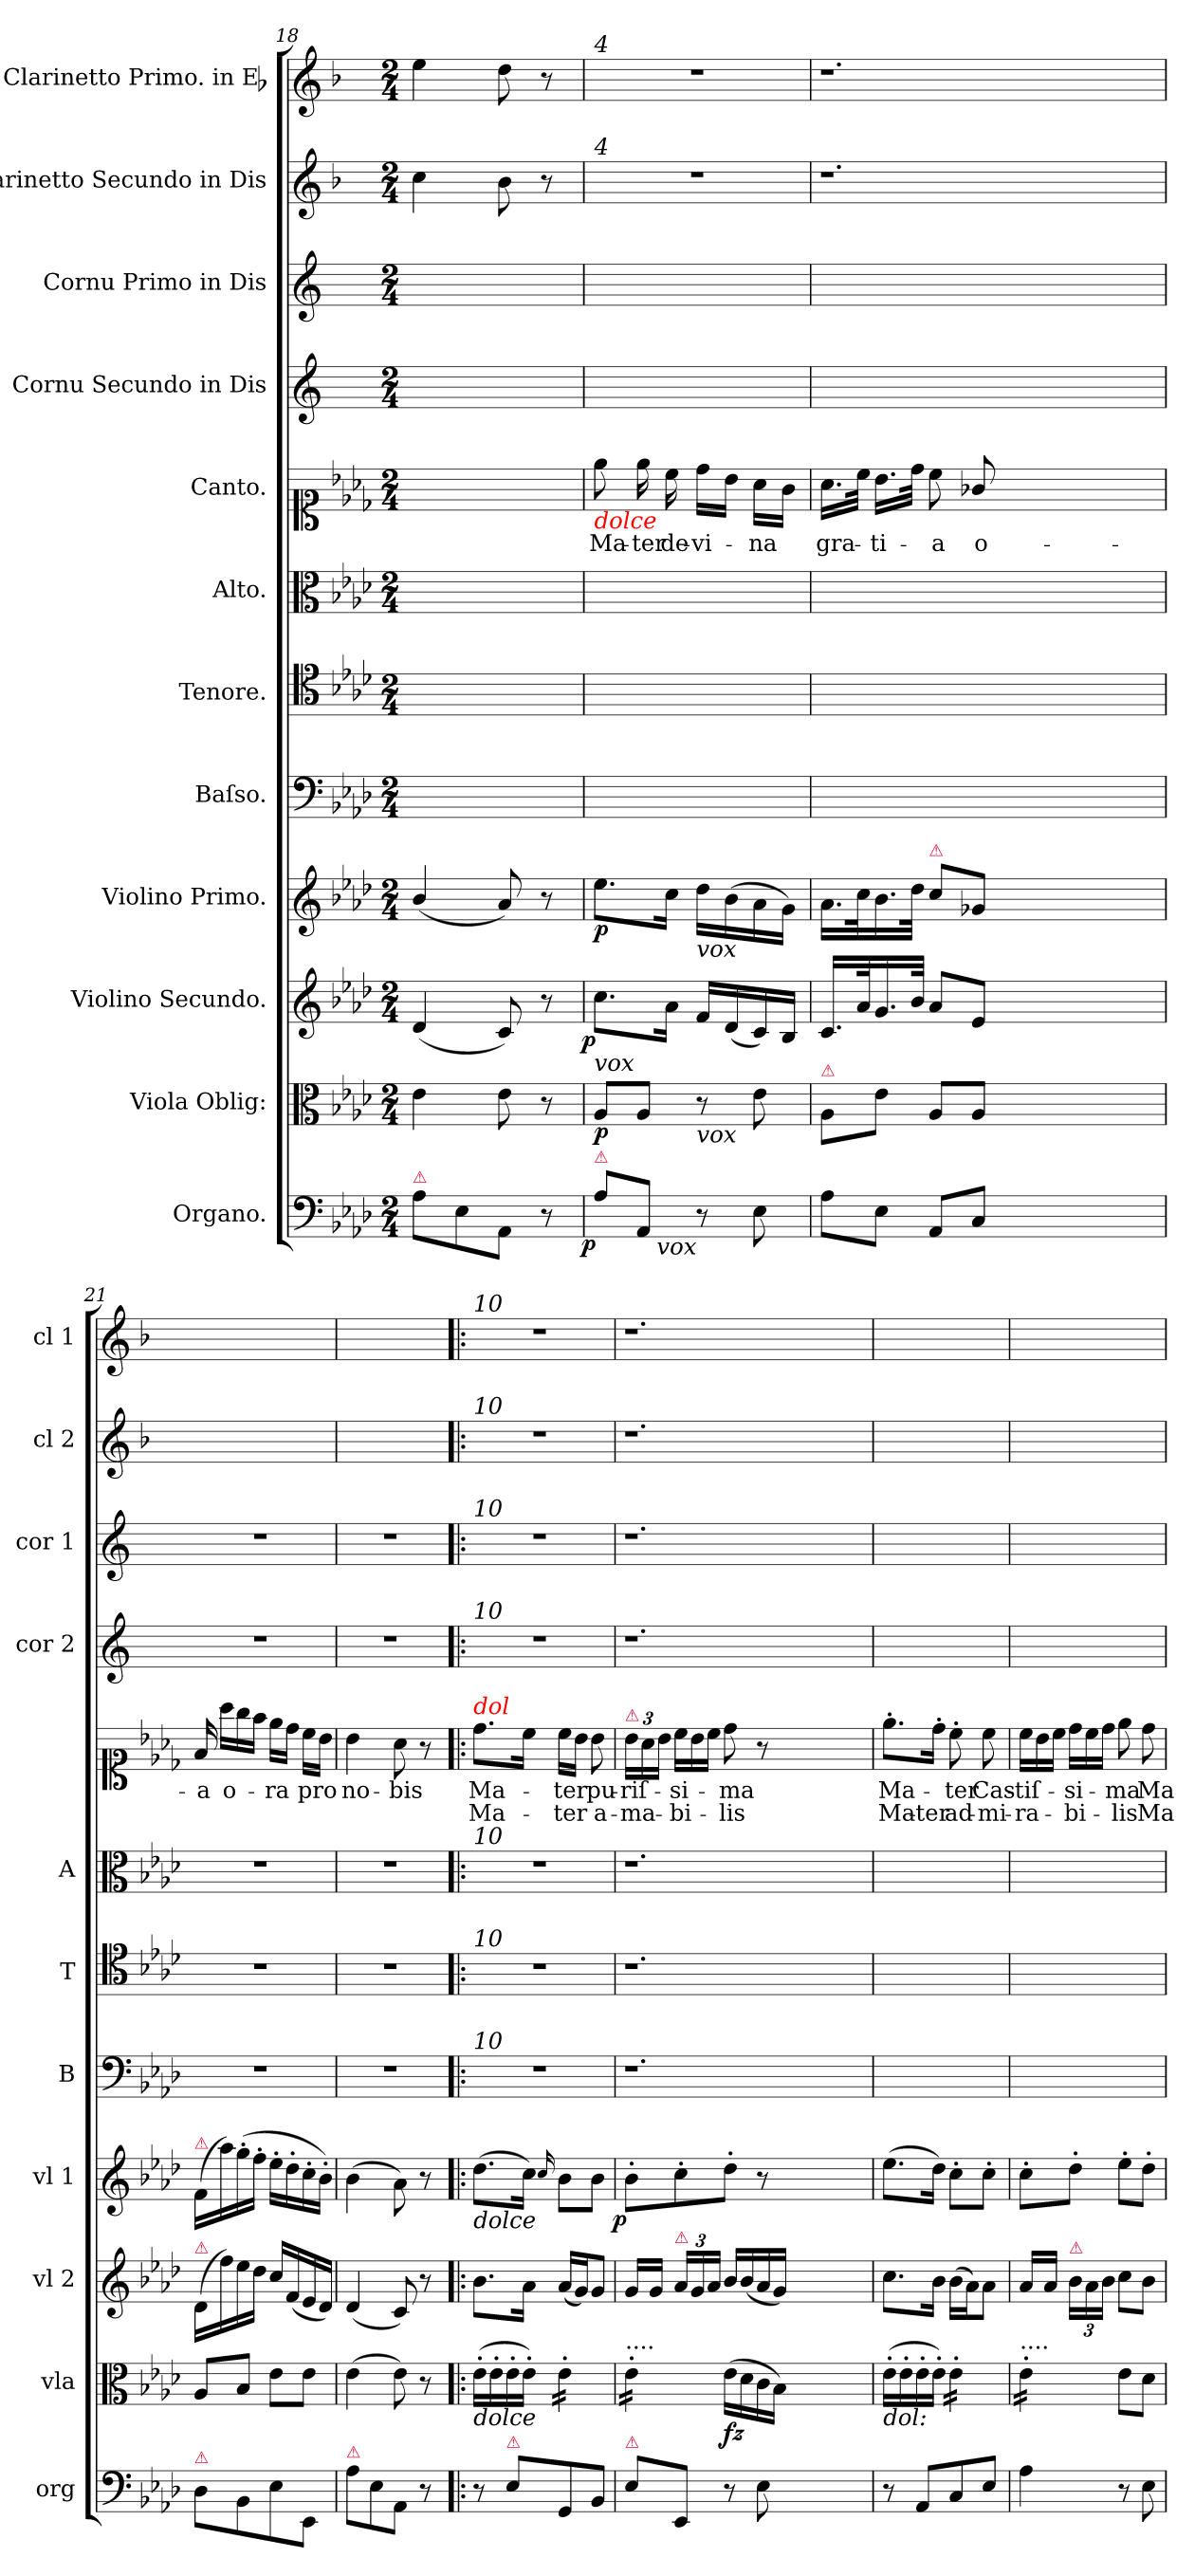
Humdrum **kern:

**kern	**dynam	**kern	**dynam	**kern	**dynam	**kern	**dynam	**kern	**kern	**kern	**kern	**text	**text	**kern	**kern	**kern	**kern
*part12	*part12	*part11	*part11	*part10	*part10	*part9	*part9	*part8	*part7	*part6	*part5	*part5	*part5	*part4	*part3	*part2	*part1
*staff12	*staff12	*staff11	*staff11	*staff10	*staff10	*staff9	*staff9	*staff8	*staff7	*staff6	*staff5	*staff5	*staff5	*staff4	*staff3	*staff2	*staff1
*I"Organo.	*	*I"Viola Oblig:	*	*I"Violino Secundo.	*	*I"Violino Primo.	*	*I"Baſso.	*I"Tenore.	*I"Alto.	*I"Canto.	*	*	*I"Cornu Secundo in Dis	*I"Cornu Primo in Dis	*I"Clarinetto Secundo in Dis	*I"Clarinetto Primo. in Eb
*I'org	*	*I'vla	*	*I'vl 2	*	*I'vl 1	*	*I'B	*I'T	*I'A	*	*	*	*I'cor 2	*I'cor 1	*I'cl 2	*I'cl 1
*clefF4	*	*clefC3	*	*clefG2	*	*clefG2	*	*clefF4	*clefC4	*clefC3	*clefC1	*	*	*clefG2	*clefG2	*clefG2	*clefG2
*	*	*	*	*	*	*	*	*	*	*	*	*	*	*ITrd5c9	*ITrd5c9	*ITrd1c2	*ITrd1c2
*k[b-e-a-d-]	*	*k[b-e-a-d-]	*	*k[b-e-a-d-]	*	*k[b-e-a-d-]	*	*k[b-e-a-d-]	*k[b-e-a-d-]	*k[b-e-a-d-]	*k[b-e-a-d-]	*	*	*	*	*k[b-e-a-]	*k[b-e-a-]
*M2/4	*	*M2/4	*	*M2/4	*	*M2/4	*	*M2/4	*M2/4	*M2/4	*M2/4	*	*	*M2/4	*M2/4	*M2/4	*M2/4
=18	=18	=18	=18	=18	=18	=18	=18	=18	=18	=18	=18	=18	=18	=18	=18	=18	=18
!LO:TX:a:color=crimson:t=⚠	!	!	!	!	!	!	!	!	!	!	!	!	!	!	!	!	!
8A-\L	.	4e-\	.	(4d-/	.	(4b-/	.	2ryy	2ryy	2ryy	2ryy	.	.	2ryy	2ryy	4b-\	4dd\
8E-\	.	.	.	.	.	.	.	.	.	.	.	.	.	.	.	.	.
8AA-/J	.	8e-\	.	8c/)	.	8a-/)	.	.	.	.	.	.	.	.	.	8a-\	8cc\
8r	.	8r	.	8r	.	8r	.	.	.	.	.	.	.	.	.	8r	8r
=19	=19	=19	=19	=19	=19	=19	=19	=19	=19	=19	=19	=19	=19	=19	=19	=19	=19
!	!	!	!	!	!	!	!	!	!	!	!	!	!	!	!	!	!LO:TX:a:i:t=4
!	!	!	!	!	!	!	!	!	!	!	!	!	!	!	!	!LO:TX:a:i:t=4	!
!	!	!	!	!	!	!	!	!	!	!	!LO:TX:b:i:color=red:t=dolce	!	!	!	!	!	!
!	!	!	!	!LO:TX:b:i:t=vox	!	!	!	!	!	!	!	!	!	!	!	!	!
!LO:TX:a:color=crimson:t=⚠	!	!	!	!	!	!	!	!	!	!	!	!	!	!	!	!	!
!	!LO:DY:rj	!	!	!	!LO:DY:rj	!	!	!	!	!	!	!	!	!	!	!	!
8A-\L	p	8A-/L	p	8.cc\L	p	8.ee-\L	p	2ryy	2ryy	2ryy	8ee-\	Ma-	.	2ryy	2ryy	2r	2r
8AA-/J	.	8A-/J	.	.	.	.	.	.	.	.	16ee-\	-ter	.	.	.	.	.
.	.	.	.	16a-\Jk	.	16cc\Jk	.	.	.	.	16cc\	de-	.	.	.	.	.
!	!	!	!	!	!	!LO:TX:b:i:t=vox	!	!	!	!	!	!	!	!	!	!	!
!	!	!LO:TX:b:i:t=vox	!	!	!	!	!	!	!	!	!	!	!	!	!	!	!
!LO:TX:b:i:rj:t=vox	!	!	!	!	!	!	!	!	!	!	!	!	!	!	!	!	!
8r	.	8r	.	16f/LL	.	16dd-\LL	.	.	.	.	16dd-\LL	-vi-	.	.	.	.	.
.	.	.	.	(16d-/	.	(16b-\	.	.	.	.	16b-\JJ	.	.	.	.	.	.
8E-\	.	8e-\	.	16c/)	.	16a-\	.	.	.	.	16a-\LL	-na	.	.	.	.	.
.	.	.	.	16B-/JJ	.	16g\JJ)	.	.	.	.	16g\JJ	.	.	.	.	.	.
=20	=20	=20	=20	=20	=20	=20	=20	=20	=20	=20	=20	=20	=20	=20	=20	=20	=20
!	!	!LO:TX:a:color=crimson:t=⚠	!	!	!	!	!	!	!	!	!	!	!	!	!	!	!
8A-\L	.	8A-\L	.	16.c/LL	.	16.a-\LL	.	1.ryy	1.ryy	1.ryy	16.a-\LL	gra-	.	1.ryy	1.ryy	1.r	1.r
.	.	.	.	32a-/K	.	32cc\K	.	.	.	.	32cc\JJk	.	.	.	.	.	.
8E-\J	.	8e-\J	.	16.g/	.	16.b-\	.	.	.	.	16.b-\LL	-ti-	.	.	.	.	.
.	.	.	.	32b-/JJk	.	32dd-\JJk	.	.	.	.	32dd-\JJk	.	.	.	.	.	.
!	!	!	!	!	!	!LO:TX:a:color=crimson:t=⚠	!	!	!	!	!	!	!	!	!	!	!
8AA-/L	.	8A-/L	.	8a-/L	.	8cc\L	.	.	.	.	8cc\	-a	.	.	.	.	.
8C/J	.	8A-/J	.	8e-/J	.	8g-X/J	.	.	.	.	8g-X/	o-	.	.	.	.	.
1ryy	.	1ryy	.	1ryy	.	1ryy	.	.	.	.	1ryy	.	.	.	.	.	.
=21	=21	=21	=21	=21	=21	=21	=21	=21	=21	=21	=21	=21	=21	=21	=21	=21	=21
!	!	!	!	!	!	!LO:TX:a:color=crimson:t=⚠	!	!	!	!	!	!	!	!	!	!	!
!	!	!	!	!LO:TX:a:color=crimson:t=⚠	!	!	!	!	!	!	!	!	!	!	!	!	!
!LO:TX:a:color=crimson:t=⚠	!	!	!	!	!	!	!	!	!	!	!	!	!	!	!	!	!
8D-\L	.	8A-/L	.	(16d-/LL	.	(16f/LL	.	2r	2r	2r	16f/	-a	.	2r	2r	2ryy	2ryy
.	.	.	.	16ff\)	.	16aa-\)	.	.	.	.	16aa-\LL	o-	.	.	.	.	.
8BB-\	.	8B-/J	.	16ee-\	.	(16gg'\	.	.	.	.	16gg\	.	.	.	.	.	.
.	.	.	.	16dd-\JJ	.	16ff'\JJ	.	.	.	.	16ff\JJ	.	.	.	.	.	.
8E-\	.	8e-\L	.	16cc/LL	.	16ee-'\LL	.	.	.	.	16ee-\LL	-ra	.	.	.	.	.
.	.	.	.	(16f/	.	16dd-'\	.	.	.	.	16dd-\JJ	.	.	.	.	.	.
8EE-/J	.	8e-\J	.	16e-/	.	16cc'\	.	.	.	.	16cc\LL	pro	.	.	.	.	.
.	.	.	.	16d-/JJ)	.	16b-'\JJ)	.	.	.	.	16b-\JJ	.	.	.	.	.	.
=22	=22	=22	=22	=22	=22	=22	=22	=22	=22	=22	=22	=22	=22	=22	=22	=22	=22
!LO:TX:a:color=crimson:t=⚠	!	!	!	!	!	!	!	!	!	!	!	!	!	!	!	!	!
8A-\L	.	(4e-\	.	(4d-/	.	(4b-\	.	2r	2r	2r	4b-\	no-	.	2r	2r	2ryy	2ryy
8E-\	.	.	.	.	.	.	.	.	.	.	.	.	.	.	.	.	.
8AA-/J	.	8e-\)	.	8c/)	.	8a-\)	.	.	.	.	8a-\	-bis	.	.	.	.	.
8r	.	8r	.	8r	.	8r	.	.	.	.	8r	.	.	.	.	.	.
=23!|:	=23!|:	=23!|:	=23!|:	=23!|:	=23!|:	=23!|:	=23!|:	=23!|:	=23!|:	=23!|:	=23!|:	=23!|:	=23!|:	=23!|:	=23!|:	=23!|:	=23!|:
!	!	!	!	!	!	!	!	!	!	!	!	!	!	!	!	!	!LO:TX:a:i:t=10
!	!	!	!	!	!	!	!	!	!	!	!	!	!	!	!	!LO:TX:a:i:t=10	!
!	!	!	!	!	!	!	!	!	!	!	!	!	!	!	!LO:TX:a:i:t=10	!	!
!	!	!	!	!	!	!	!	!	!	!	!	!	!	!LO:TX:a:i:t=10	!	!	!
!	!	!	!	!	!	!	!	!	!	!	!LO:TX:a:i:color=red:t=dol	!	!	!	!	!	!
!	!	!	!	!	!	!	!	!	!	!LO:TX:a:i:t=10	!	!	!	!	!	!	!
!	!	!	!	!	!	!	!	!	!LO:TX:a:i:t=10	!	!	!	!	!	!	!	!
!	!	!	!	!	!	!	!	!LO:TX:a:i:t=10	!	!	!	!	!	!	!	!	!
!	!	!	!	!	!	!LO:TX:b:i:t=dolce	!	!	!	!	!	!	!	!	!	!	!
!	!	!LO:TX:b:i:t=dolce	!	!	!	!	!	!	!	!	!	!	!	!	!	!	!
!	!	!	!	!	!LO:DY:a	!	!	!	!	!	!	!	!	!	!	!	!
8r	.	(16e-'\LL	.	8.b-\L	piano	(8.dd-\L	.	2r	2r	2r	8.dd-\L	Ma-	Ma-	2r	2r	2r	2r
.	.	16e-'\	.	.	.	.	.	.	.	.	.	.	.	.	.	.	.
!LO:TX:a:color=crimson:t=⚠	!	!	!	!	!	!	!	!	!	!	!	!	!	!	!	!	!
8E-\L	.	16e-'\	.	.	.	.	.	.	.	.	.	.	.	.	.	.	.
.	.	16e-'\JJ)	.	16a-\Jk	.	16cc\Jk)	.	.	.	.	16cc\Jk	.	.	.	.	.	.
.	.	.	.	.	.	16qqcc/	.	.	.	.	.	.	.	.	.	.	.
!	!	!LO:TX:a:t=....	!	!	!	!	!	!	!	!	!	!	!	!	!	!	!
*	*	*tremolo	*	*	*	*	*	*	*	*	*	*	*	*	*	*	*
8GG/	.	16e-'\LL	.	(16a-/LL	.	8b-\L	.	.	.	.	16cc\LL	-ter	-ter	.	.	.	.
.	.	16e-'\	.	16g/J)	.	.	.	.	.	.	16b-\JJ	.	.	.	.	.	.
8BB-/J	.	16e-'\	.	8g/J	.	8b-\J	.	.	.	.	8b-\	pu-	a-	.	.	.	.
.	.	16e-'\JJ	.	.	.	.	.	.	.	.	.	.	.	.	.	.	.
=24	=24	=24	=24	=24	=24	=24	=24	=24	=24	=24	=24	=24	=24	=24	=24	=24	=24
!	!	!	!	!	!	!	!	!	!	!	!LO:TX:a:color=crimson:t=⚠	!	!	!	!	!	!
!	!	!LO:TX:a:t=....	!	!	!	!	!	!	!	!	!	!	!	!	!	!	!
!LO:TX:a:color=crimson:t=⚠	!	!	!	!	!	!	!	!	!	!	!	!	!	!	!	!	!
!	!	!	!	!	!	!	!LO:DY:rj	!	!	!	!	!	!	!	!	!	!
8E-\L	.	16e-'\LL	.	16g/LL	.	8b-'\L	p	1.r	1.r	1.r	24b-\LL	-riſ-	-ma-	1.r	1.r	1.r	1.r
.	.	.	.	.	.	.	.	.	.	.	24a-\	.	.	.	.	.	.
.	.	16e-'\	.	16g/JJ	.	.	.	.	.	.	.	.	.	.	.	.	.
.	.	.	.	.	.	.	.	.	.	.	24b-\JJ	.	.	.	.	.	.
*	*	*	*	*	*	*	*	*	*	*	*Xtuplet	*	*	*	*	*	*
!	!	!	!	!LO:TX:a:color=crimson:t=⚠	!	!	!	!	!	!	!	!	!	!	!	!	!
8EE-/J	.	16e-'\	.	24a-/LL	.	8cc'\	.	.	.	.	24cc\LL	-si-	-bi-	.	.	.	.
.	.	.	.	24g/	.	.	.	.	.	.	24b-\	.	.	.	.	.	.
.	.	16e-'\JJ	.	.	.	.	.	.	.	.	.	.	.	.	.	.	.
*	*	*Xtremolo	*	*	*	*	*	*	*	*	*	*	*	*	*	*	*
.	.	.	.	24a-/JJ	.	.	.	.	.	.	24cc\JJ	.	.	.	.	.	.
8r	.	(16e-\LL	fz	16b-/LL	.	8dd-'\J	.	.	.	.	8dd-\	-ma	-lis	.	.	.	.
.	.	16d-\	.	(16b-/	.	.	.	.	.	.	.	.	.	.	.	.	.
8E-\	.	16c\	.	16a-/	.	8r	.	.	.	.	8r	.	.	.	.	.	.
.	.	16B-\JJ)	.	16g/JJ)	.	.	.	.	.	.	.	.	.	.	.	.	.
1ryy	.	1ryy	.	1ryy	.	1ryy	.	.	.	.	1ryy	.	.	.	.	.	.
=25	=25	=25	=25	=25	=25	=25	=25	=25	=25	=25	=25	=25	=25	=25	=25	=25	=25
!	!	!LO:TX:b:i:t=dol&colon;	!	!	!	!	!	!	!	!	!	!	!	!	!	!	!
8r	.	(16e-'\LL	.	8.cc\L	.	(8.ee-\L	.	2ryy	2ryy	2ryy	8.ee-'\L	Ma-	Ma-	2ryy	2ryy	2ryy	2ryy
.	.	16e-'\	.	.	.	.	.	.	.	.	.	.	.	.	.	.	.
8AA-/L	.	16e-'\	.	.	.	.	.	.	.	.	.	.	.	.	.	.	.
.	.	16e-'\JJ)	.	16b-\Jk	.	16dd-\Jk)	.	.	.	.	16dd-'\Jk	.	ter	.	.	.	.
!	!	!LO:TX:a:t=....	!	!	!	!	!	!	!	!	!	!	!	!	!	!	!
*	*	*tremolo	*	*	*	*	*	*	*	*	*	*	*	*	*	*	*
8C/	.	16e-'\LL	.	(16b-\LL	.	8cc'\L	.	.	.	.	8cc'\	-ter	ad-	.	.	.	.
.	.	16e-'\	.	16a-\J)	.	.	.	.	.	.	.	.	.	.	.	.	.
8E-/J	.	16e-'\	.	8a-\J	.	8cc'\J	.	.	.	.	8cc\	Cas-	-mi-	.	.	.	.
.	.	16e-'\JJ	.	.	.	.	.	.	.	.	.	.	.	.	.	.	.
=26	=26	=26	=26	=26	=26	=26	=26	=26	=26	=26	=26	=26	=26	=26	=26	=26	=26
!	!	!LO:TX:a:t=....	!	!	!	!	!	!	!	!	!	!	!	!	!	!	!
4A-\	.	16e-'\LL	.	16a-/LL	.	8cc'\L	.	2ryy	2ryy	2ryy	24cc\LL	-tiſ-	-ra-	2ryy	2ryy	2ryy	2ryy
.	.	.	.	.	.	.	.	.	.	.	24b-\	.	.	.	.	.	.
.	.	16e-'\	.	16a-/JJ	.	.	.	.	.	.	.	.	.	.	.	.	.
.	.	.	.	.	.	.	.	.	.	.	24cc\JJ	.	.	.	.	.	.
!	!	!	!	!LO:TX:a:color=crimson:t=⚠	!	!	!	!	!	!	!	!	!	!	!	!	!
.	.	16e-'\	.	24b-\LL	.	8dd-'\J	.	.	.	.	24dd-\LL	-si-	-bi-	.	.	.	.
.	.	.	.	24a-\	.	.	.	.	.	.	24cc\	.	.	.	.	.	.
.	.	16e-'\JJ	.	.	.	.	.	.	.	.	.	.	.	.	.	.	.
*	*	*Xtremolo	*	*	*	*	*	*	*	*	*	*	*	*	*	*	*
.	.	.	.	24b-\JJ	.	.	.	.	.	.	24dd-\JJ	.	.	.	.	.	.
8r	.	8e-\L	.	8cc\L	.	8ee-'\L	.	.	.	.	8ee-\	-ma	-lis	.	.	.	.
8E-\	.	8d-\J	.	8b-\J	.	8dd-'\J	.	.	.	.	8dd-\	Ma-	Ma-	.	.	.	.
=	=	=	=	=	=	=	=	=	=	=	=	=	=	=	=	=	=
*-	*-	*-	*-	*-	*-	*-	*-	*-	*-	*-	*-	*-	*-	*-	*-	*-	*-
